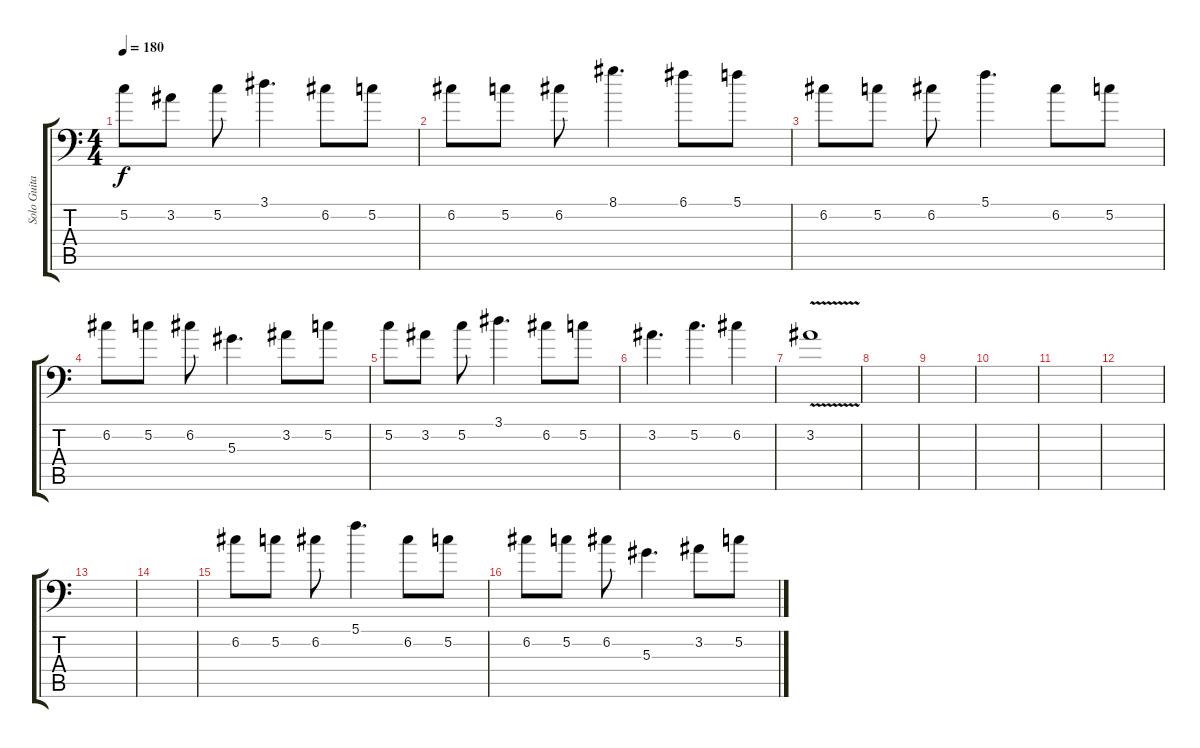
\track ("Solo Guitar" "Solo Guita") {instrument distortionguitar}
\staff {score tabs}
\tuning (C4 G3 Eb3 Bb2 F2 Bb1) {hide}
\ts (4 4)
\tempo 180
\clef f4
\ks c
5.2.8{dy f} 3.2.8 5.2.8 3.1.4{d} 6.2.8 5.2.8 |
6.2.8 5.2.8 6.2.8 8.1.4{d} 6.1.8 5.1.8 |
6.2.8 5.2.8 6.2.8 5.1.4{d} 6.2.8 5.2.8 |
6.2.8 5.2.8 6.2.8 5.3.4{d} 3.2.8 5.2.8 |
5.2.8 3.2.8 5.2.8 3.1.4{d} 6.2.8 5.2.8 |
3.2.4{d} 5.2.4{d} 6.2.4 |
3.2{v}.1 |
|
|
|
|
|
|
|
6.2.8{volume 7} 5.2.8 6.2.8 5.1.4{d} 6.2.8 5.2.8 |
6.2.8 5.2.8 6.2.8 5.3.4{d} 3.2.8 5.2.8
